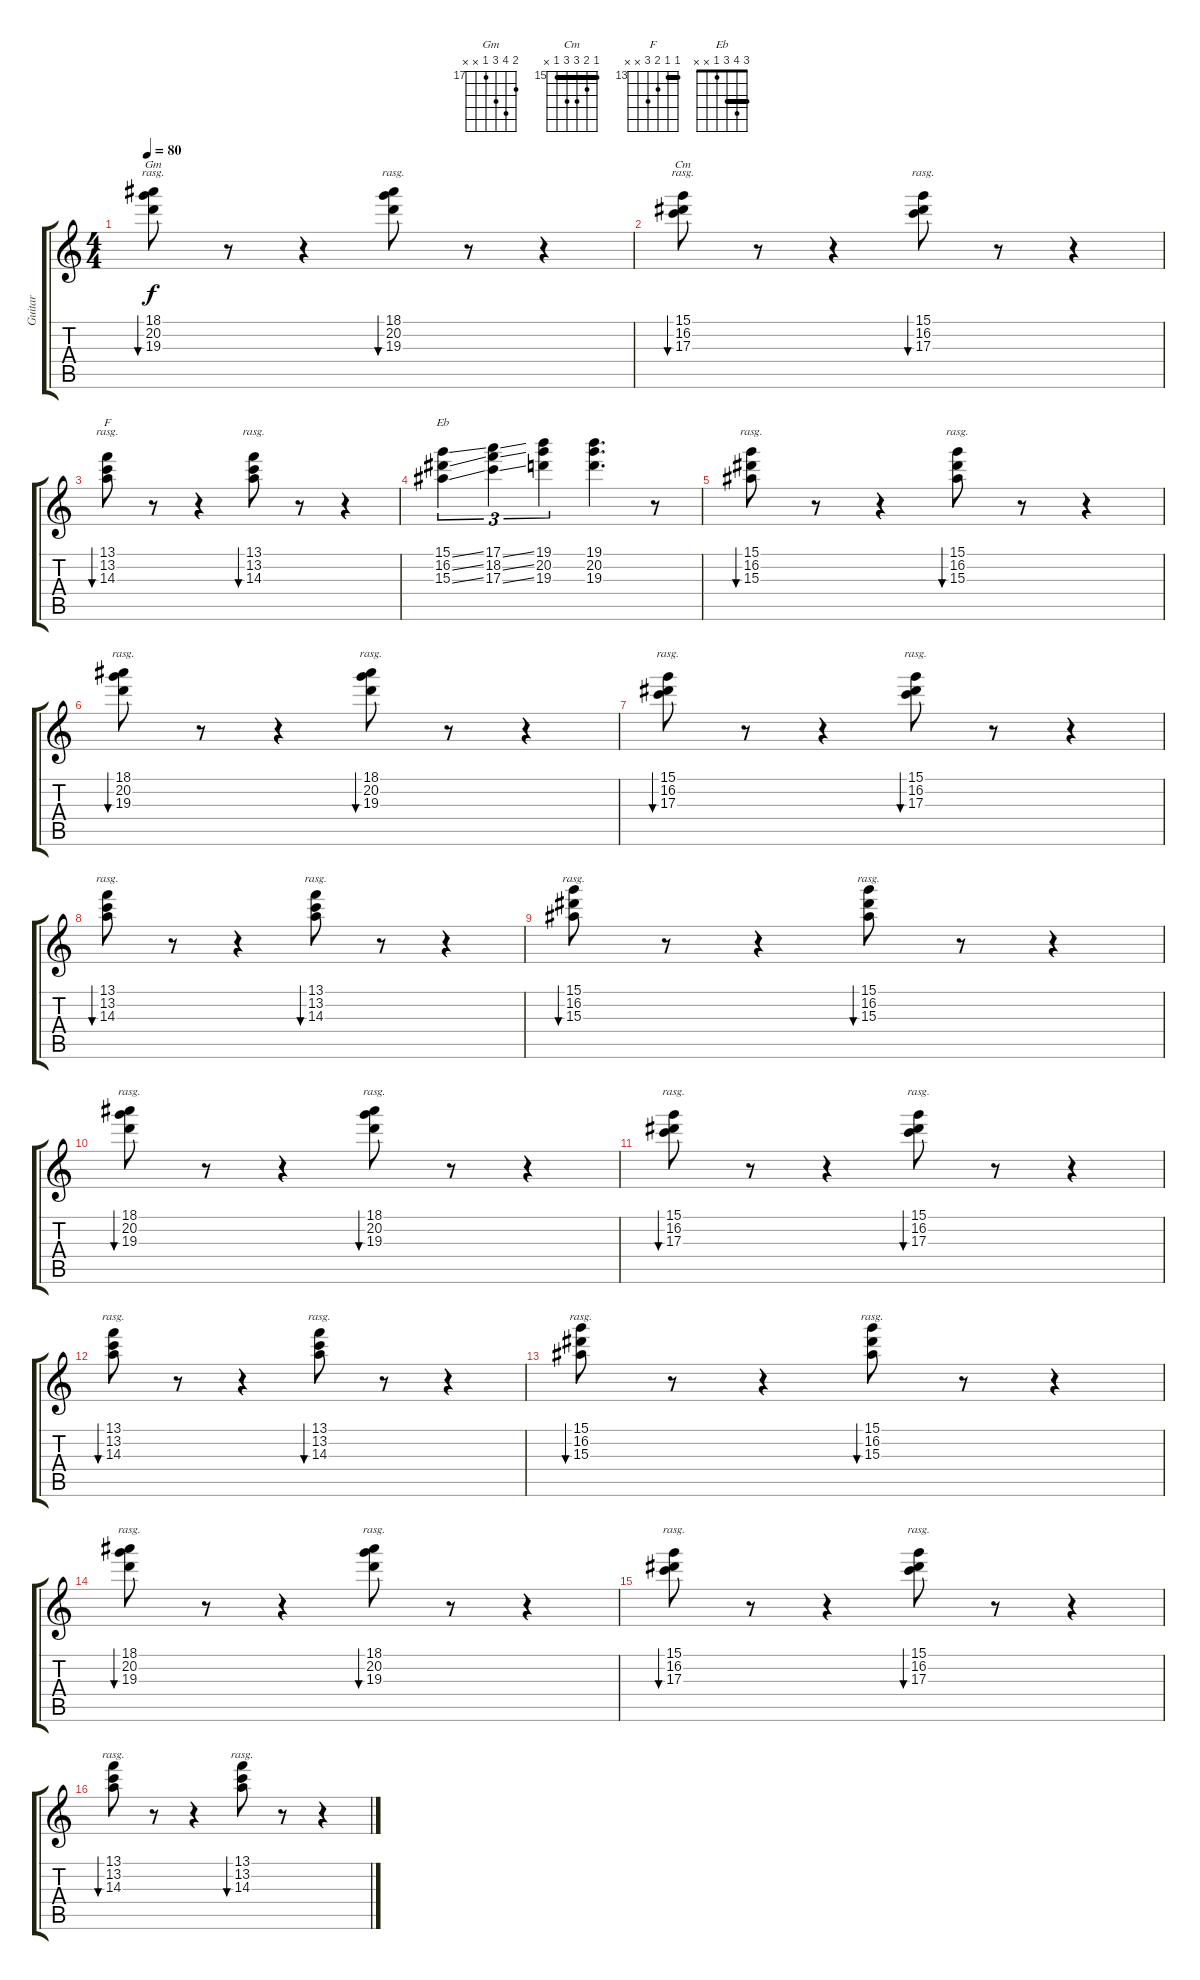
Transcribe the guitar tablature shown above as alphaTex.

\track ("Guitar" "Guitar") {instrument electricguitarjazz}
\staff {score tabs}
\tuning (E4 B3 G3 D3 A2 E2) {hide}
\chord ("Gm" 18 20 19 17 x x) {firstfret 17}
\chord ("Cm" 15 16 17 17 15 x) {firstfret 15 barre 15}
\chord ("F" 13 13 14 15 x x) {firstfret 13 barre 13}
\chord ("Eb" 3 4 3 1 x x) {barre 3}
\ts (4 4)
\tempo 80
\clef g2
\ks c
(18.1 20.2 19.3).8{bu 120 ch "Gm" rasg ii dy f} r.8 r.4 (18.1 20.2 19.3).8{bu 120 rasg ii} r.8 r.4 |
(15.1 16.2 17.3).8{bu 120 ch "Cm" rasg ii} r.8 r.4 (15.1 16.2 17.3).8{bu 120 rasg ii} r.8 r.4 |
(13.1 13.2 14.3).8{bu 120 ch "F" rasg ii} r.8 r.4 (13.1 13.2 14.3).8{bu 120 rasg ii} r.8 r.4 |
(15.1{ss} 16.2{ss} 15.3{ss}).4{tu (3 2) ch "Eb"} (17.1{ss} 18.2{ss} 17.3{ss}).4{tu (3 2)} (19.1 20.2 19.3).4{tu (3 2)} (19.1 20.2 19.3).4{d} r.8 |
(15.1 16.2 15.3).8{bu 120 rasg ii} r.8 r.4 (15.1 16.2 15.3).8{bu 120 rasg ii} r.8 r.4 |
(18.1 20.2 19.3).8{bu 120 rasg ii} r.8 r.4 (18.1 20.2 19.3).8{bu 120 rasg ii} r.8 r.4 |
(15.1 16.2 17.3).8{bu 120 rasg ii} r.8 r.4 (15.1 16.2 17.3).8{bu 120 rasg ii} r.8 r.4 |
(13.1 13.2 14.3).8{bu 120 rasg ii} r.8 r.4 (13.1 13.2 14.3).8{bu 120 rasg ii} r.8 r.4 |
(15.1 16.2 15.3).8{bu 120 rasg ii} r.8 r.4 (15.1 16.2 15.3).8{bu 120 rasg ii} r.8 r.4 |
(18.1 20.2 19.3).8{bu 120 rasg ii} r.8 r.4 (18.1 20.2 19.3).8{bu 120 rasg ii} r.8 r.4 |
(15.1 16.2 17.3).8{bu 120 rasg ii} r.8 r.4 (15.1 16.2 17.3).8{bu 120 rasg ii} r.8 r.4 |
(13.1 13.2 14.3).8{bu 120 rasg ii} r.8 r.4 (13.1 13.2 14.3).8{bu 120 rasg ii} r.8 r.4 |
(15.1 16.2 15.3).8{bu 120 rasg ii} r.8 r.4 (15.1 16.2 15.3).8{bu 120 rasg ii} r.8 r.4 |
(18.1 20.2 19.3).8{bu 120 rasg ii} r.8 r.4 (18.1 20.2 19.3).8{bu 120 rasg ii} r.8 r.4 |
(15.1 16.2 17.3).8{bu 120 rasg ii} r.8 r.4 (15.1 16.2 17.3).8{bu 120 rasg ii} r.8 r.4 |
(13.1 13.2 14.3).8{bu 120 rasg ii} r.8 r.4 (13.1 13.2 14.3).8{bu 120 rasg ii} r.8 r.4
